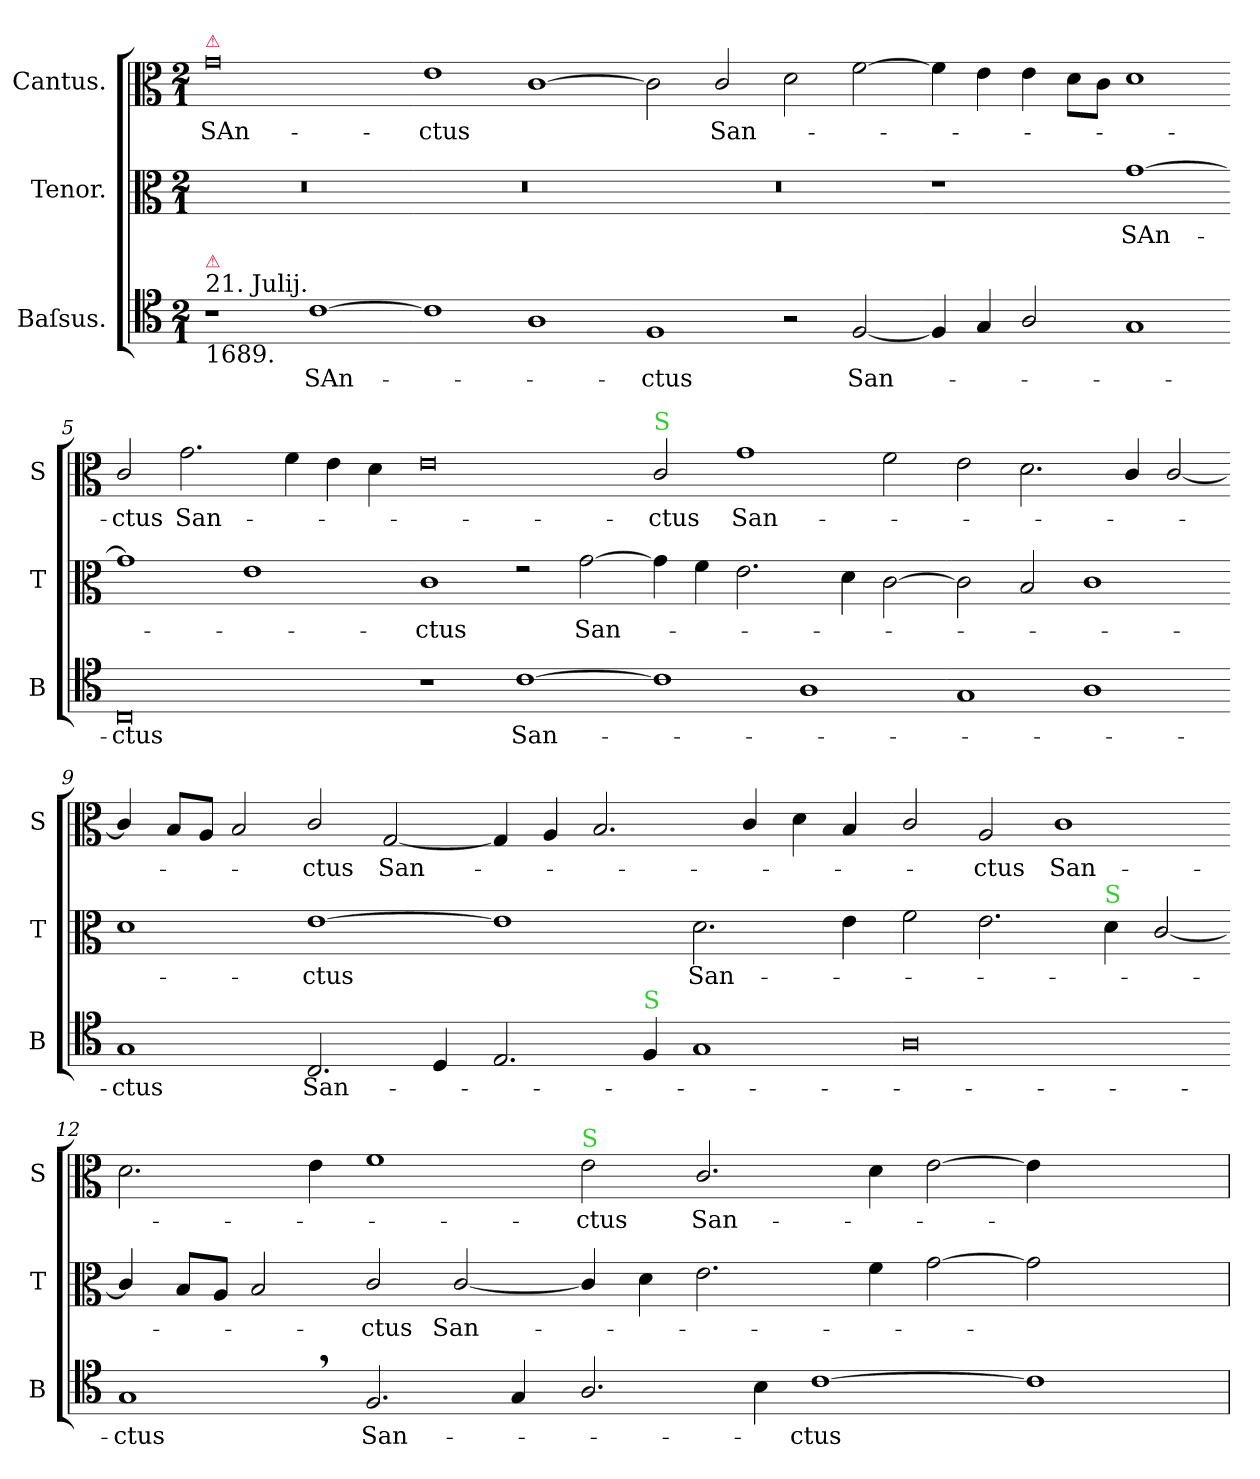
**kern	**text	**kern	**text	**kern	**text
*part3	*part3	*part2	*part2	*part1	*part1
*staff3	*staff3	*staff2	*staff2	*staff1	*staff1
*I"Baſsus.	*	*I"Tenor.	*	*I"Cantus.	*
*I'B	*	*I'T	*	*I'S	*
*clefC4	*	*clefC3	*	*clefC3	*
*k[]	*	*k[]	*	*k[]	*
*M2/1	*	*M2/1	*	*M2/1	*
=1	=1	=1	=1	=1	=1
!	!	!	!	!LO:TX:a:color=crimson:t=⚠	!
!LO:TX:b:t=1689.	!	!	!	!	!
!LO:TX:a:t=21. Julij.	!	!	!	!	!
!LO:TX:a:color=crimson:t=⚠	!	!	!	!	!
1r	.	0r	.	0g	SAn-
[1c	SAn-	.	.	.	.
=2-	=2-	=2-	=2-	=2-	=2-
1c]	.	0r	.	1e	-ctus
1A	.	.	.	[1c	.
=3-	=3-	=3-	=3-	=3-	=3-
1F	-ctus	0r	.	2c]	.
.	.	.	.	2c/	San-
2r	.	.	.	2d\	.
[2F/	San-	.	.	[2f\	.
=4-	=4-	=4-	=4-	=4-	=4-
4F/]	.	1r	.	4f\]	.
4G/	.	.	.	4e\	.
2A/	.	.	.	4e\	.
.	.	.	.	8d\L	.
.	.	.	.	8c\J	.
1G	.	[1g	SAn-	1d	.
=5-	=5-	=5-	=5-	=5-	=5-
0C	-ctus	1g]	.	2c/	-ctus
!	!	!	!	!	!LO:LY:i
.	.	.	.	2.g\	San-
.	.	1e	.	.	.
.	.	.	.	4f\	.
.	.	.	.	4e\	.
.	.	.	.	4d\	.
=6-	=6-	=6-	=6-	=6-	=6-
1r	.	1c	-ctus	0e	.
!	!LO:LY:i	!	!	!	!
[1c	San-	2re	.	.	.
!	!	!	!LO:LY:i	!	!
.	.	[2g\	San-	.	.
=7-	=7-	=7-	=7-	=7-	=7-
!	!	!	!	!LO:TX:a:color=limegreen:t=S	!
!	!	!	!	!	!LO:LY:i
1c]	.	4g\]	.	2c/	-ctus
.	.	4f\	.	.	.
.	.	2.e\	.	1g	San-
1A	.	.	.	.	.
.	.	4d\	.	.	.
.	.	[2c\	.	2f\	.
=8-	=8-	=8-	=8-	=8-	=8-
1G	.	2c\]	.	2e\	.
.	.	2B/	.	2.d\	.
1A	.	1c	.	.	.
.	.	.	.	4c/	.
.	.	.	.	[2c/	.
=9-	=9-	=9-	=9-	=9-	=9-
!	!LO:LY:i	!	!	!	!
1G	-ctus	1d	.	4c/]	.
.	.	.	.	8B/L	.
.	.	.	.	8A/J	.
.	.	.	.	2B/	.
!	!	!	!LO:LY:i	!	!
2.C/	San-	[1e	-ctus	2c/	-ctus
.	.	.	.	[2G/	San-
4D/	.	.	.	.	.
=10-	=10-	=10-	=10-	=10-	=10-
2.E/	.	1e]	.	4G/]	.
.	.	.	.	4A/	.
.	.	.	.	2.B/	.
!LO:TX:a:color=limegreen:t=S	!	!	!	!	!
4F/	.	.	.	.	.
1G	.	2.d\	San-	.	.
.	.	.	.	4c/	.
.	.	.	.	4d\	.
.	.	4e\	.	4B/	.
=11-	=11-	=11-	=11-	=11-	=11-
0A	.	2f\	.	2c/	.
.	.	2.e\	.	2A/	-ctus
.	.	.	.	1c	San-
!	!	!LO:TX:a:color=limegreen:t=S	!	!	!
.	.	4d\	.	.	.
.	.	[2c/	.	.	.
=12-	=12-	=12-	=12-	=12-	=12-
1G,<	-ctus	4c/]	.	2.d!\	.
.	.	8B/L	.	.	.
.	.	8A/J	.	.	.
.	.	2B/	.	.	.
.	.	.	.	4e\	.
!	!LO:LY:i	!	!	!	!
2.F/	San-	2c/	-ctus	1f	.
!	!	!	!LO:LY:i	!	!
.	.	[2c/	San-	.	.
4G/	.	.	.	.	.
=13-	=13-	=13-	=13-	=13-	=13-
!	!	!	!	!LO:TX:a:color=limegreen:t=S	!
2.A/	.	4c/]	.	2e\	-ctus
.	.	4d\	.	.	.
!	!	!	!	!	!LO:LY:i
.	.	2.e\	.	2.c/	San-
4B\	.	.	.	.	.
!	!LO:LY:i	!	!	!	!
[1c	ctus	.	.	.	.
.	.	4f\	.	4d\	.
.	.	[2g\	.	[2e\	.
=14-	=14-	=14-	=14-	=14-	=14-
1c]	.	2g\]	.	4e\]	.
.	.	.	.	2.ryy	.
.	.	2ryy	.	.	.
=	=	=	=	=	=
*-	*-	*-	*-	*-	*-
